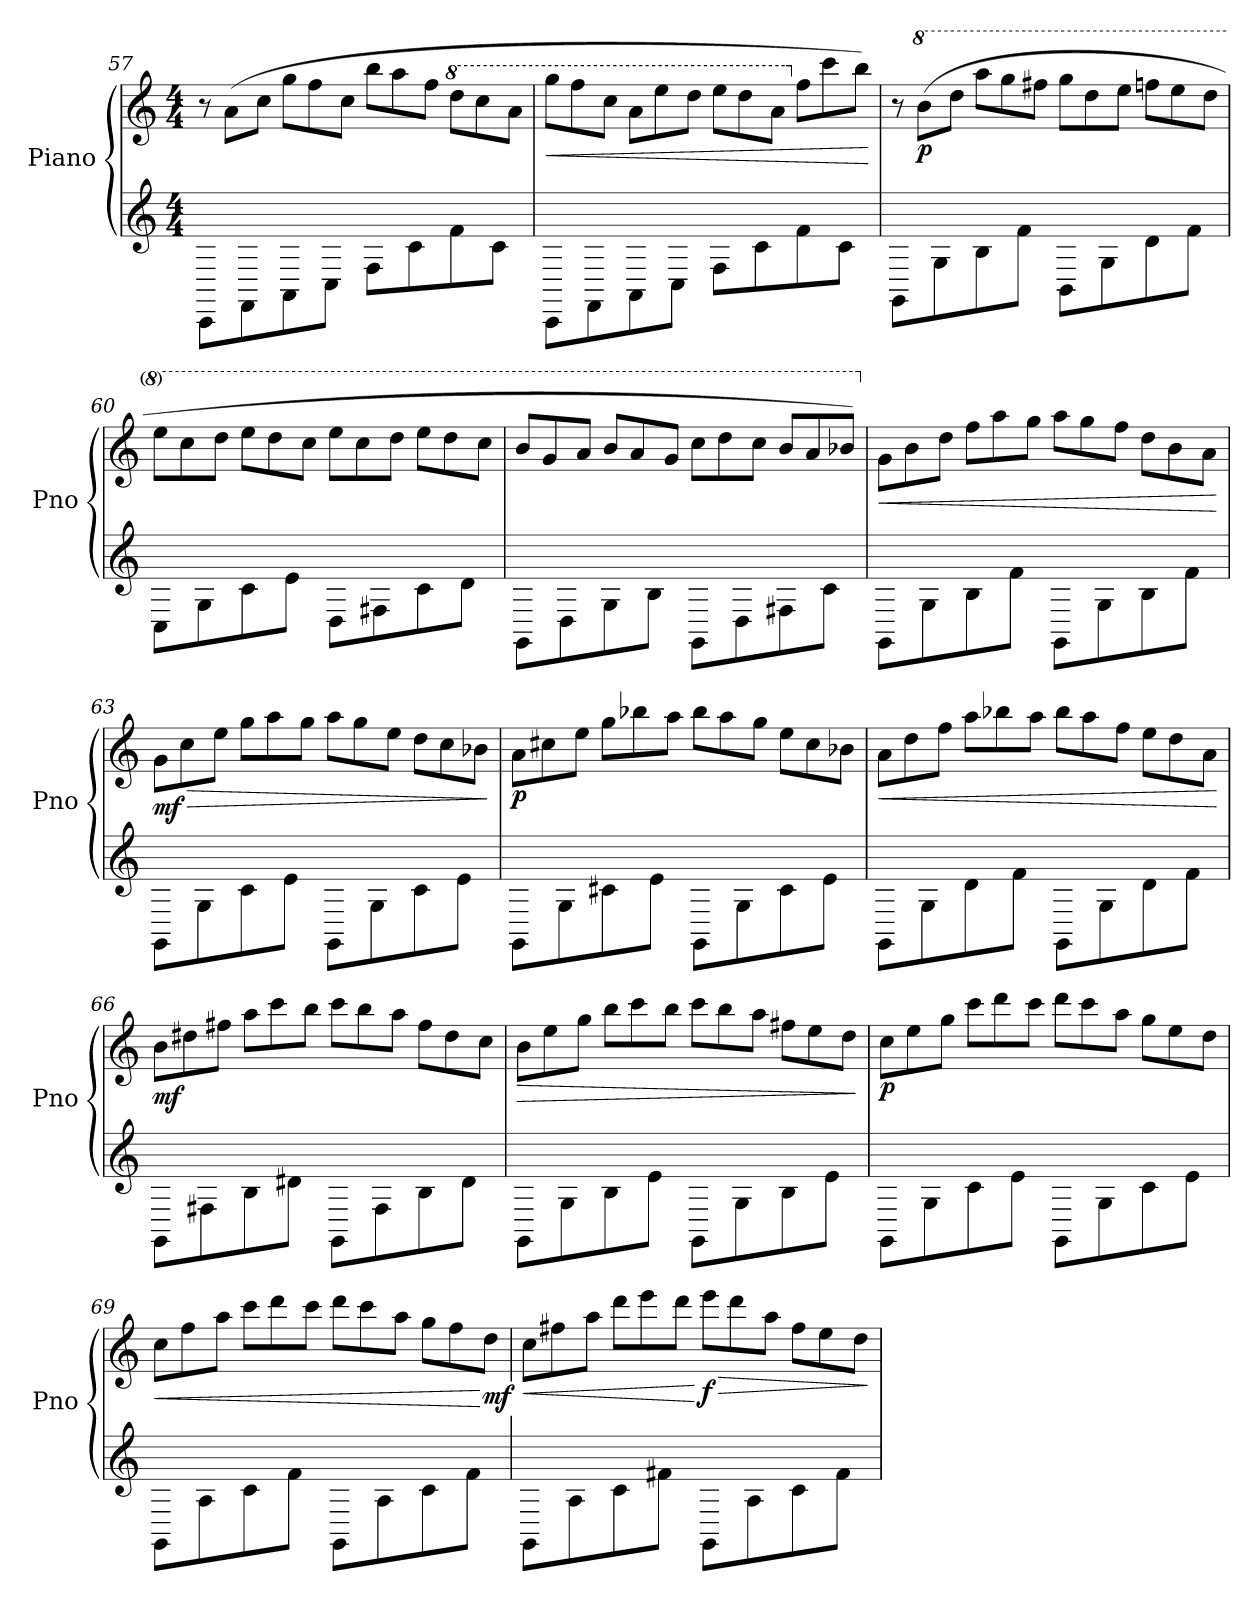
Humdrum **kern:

**kern	**kern	**dynam
*part1	*part1	*part1
*staff2	*staff1	*staff1/2
*I"Piano	*	*
*I'Pno	*	*
*clefG2	*clefG2	*
*k[]	*k[]	*
*M4/4	*M4/4	*
*	*Xtuplet	*
=57	=57	=57
8CC\L	12r	.
.	(>12a\L	.
8FF\	.	.
.	12cc\J	.
8AA\	12gg\L	.
.	12ff\	.
8C\J	.	.
.	12cc\J	.
8F\L	12bb\L	.
.	12aa\	.
8c\	.	.
.	12ff\J	.
*	*8va	*
8f\	12ddd\L	.
*	*8va	*
.	12ccc\	.
8c\J	.	.
.	12aa\J	.
!!LO:LB:g=z
=58	=58	=58
!	!	!LO:HP:b
8CC\L	12ggg\L	<
.	12fff\	.
8FF\	.	.
.	12ccc\J	.
8AA\	12aa\L	.
.	12eee\	.
8C\J	.	.
.	12ddd\J	.
8F\L	12eee\L	.
.	12ddd\	.
8c\	.	.
.	12aa\J	.
*	*X8va	*
*	*X8va	*
8f\	12ff\L	.
.	12ccc\	.
8c\J	.	.
.	12bb\J)	.
.	.	[
=59	=59	=59
8GG\L	12r	.
*	*8va	*
!	!	!LO:DY:b
.	(>12bb\L	p
8G\	.	.
*	*8va	*
.	12ddd\J	.
8B\	12aaa\L	.
.	12ggg\	.
8f\J	.	.
.	12fff#X\J	.
8BB\L	12ggg\L	.
.	12ddd\	.
8G\	.	.
.	12eee\J	.
8d\	12fffn\L	.
.	12eee\	.
8f\J	.	.
.	12ddd\J	.
=60	=60	=60
8C\L	12eee\L	.
.	12ccc\	.
8G\	.	.
.	12ddd\J	.
8c\	12eee\L	.
.	12ddd\	.
8e\J	.	.
.	12ccc\J	.
8D\L	12eee\L	.
.	12ccc\	.
8F#X\	.	.
.	12ddd\J	.
8c\	12eee\L	.
.	12ddd\	.
8d\J	.	.
.	12ccc\J	.
!!LO:LB:g=z
=61	=61	=61
8GG\L	12bb/L	.
.	12gg/	.
8D\	.	.
.	12aa/J	.
8G\	12bb/L	.
.	12aa/	.
8B\J	.	.
.	12gg/J	.
8GG\L	12ccc\L	.
.	12ddd\	.
8D\	.	.
.	12ccc\J	.
8F#X\	12bb/L	.
.	12aa/	.
8c\J	.	.
.	12bb-X/J)	.
=62	=62	=62
*	*X8va	*
*	*X8va	*
!	!	!LO:HP:b
8GG\L	12g\L	<
.	12b\	.
8G\	.	.
.	12dd\J	.
8B\	12ff\L	.
.	12aa\	.
8f\J	.	.
.	12gg\J	.
8GG\L	12aa\L	.
.	12gg\	.
8G\	.	.
.	12ff\J	.
8B\	12dd\L	.
.	12b\	.
8f\J	.	.
.	12a\J	.
.	.	[
=63	=63	=63
!	!	!LO:HP:b
!	!	!LO:DY:n=1:b
8GG\L	12g\L	> mf
.	12cc\	.
8G\	.	.
.	12ee\J	.
8c\	12gg\L	.
.	12aa\	.
8e\J	.	.
.	12gg\J	.
8GG\L	12aa\L	.
.	12gg\	.
8G\	.	.
.	12ee\J	.
8c\	12dd\L	.
.	12cc\	.
8e\J	.	.
.	12b-X\J	.
.	.	]
!!LO:LB:g=z
=64	=64	=64
!	!	!LO:DY:b
8GG\L	12a\L	p
.	12cc#X\	.
8G\	.	.
.	12ee\J	.
8c#X\	12gg\L	.
.	12bb-X\	.
8e\J	.	.
.	12aa\J	.
8GG\L	12bb-\L	.
.	12aa\	.
8G\	.	.
.	12gg\J	.
8c#\	12ee\L	.
.	12cc#\	.
8e\J	.	.
.	12b-X\J	.
=65	=65	=65
!	!	!LO:HP:b
8GG\L	12a\L	<
.	12dd\	.
8G\	.	.
.	12ff\J	.
8d\	12aa\L	.
.	12bb-X\	.
8f\J	.	.
.	12aa\J	.
8GG\L	12bb-\L	.
.	12aa\	.
8G\	.	.
.	12ff\J	.
8d\	12ee\L	.
.	12dd\	.
8f\J	.	.
.	12a\J	.
.	.	[
=66	=66	=66
!	!	!LO:DY:b
8GG\L	12b\L	mf
.	12dd#X\	.
8F#X\	.	.
.	12ff#X\J	.
8B\	12aa\L	.
.	12ccc\	.
8d#X\J	.	.
.	12bb\J	.
8GG\L	12ccc\L	.
.	12bb\	.
8F#\	.	.
.	12aa\J	.
8B\	12ff#\L	.
.	12dd#\	.
8d#\J	.	.
.	12cc\J	.
!!LO:PB:g=z
=67	=67	=67
!	!	!LO:HP:b
8GG\L	12b\L	>
.	12ee\	.
8G\	.	.
.	12gg\J	.
8B\	12bb\L	.
.	12ccc\	.
8e\J	.	.
.	12bb\J	.
8GG\L	12ccc\L	.
.	12bb\	.
8G\	.	.
.	12aa\J	.
8B\	12ff#X\L	.
.	12ee\	.
8e\J	.	.
.	12dd\J	.
.	.	]
=68	=68	=68
!	!	!LO:DY:b
8GG\L	12cc\L	p
.	12ee\	.
8G\	.	.
.	12gg\J	.
8c\	12ccc\L	.
.	12ddd\	.
8e\J	.	.
.	12ccc\J	.
8GG\L	12ddd\L	.
.	12ccc\	.
8G\	.	.
.	12aa\J	.
8c\	12gg\L	.
.	12ee\	.
8e\J	.	.
.	12dd\J	.
=69	=69	=69
!	!	!LO:HP:b
8GG\L	12cc\L	<
.	12ff\	.
8A\	.	.
.	12aa\J	.
8c\	12ccc\L	.
.	12ddd\	.
8f\J	.	.
.	12ccc\J	.
8GG\L	12ddd\L	.
.	12ccc\	.
8A\	.	.
.	12aa\J	.
8c\	12gg\L	.
.	12ff\	.
8f\J	.	.
!	!	!LO:DY:n=1:b
.	12dd\J	[ mf
!!LO:LB:g=z
=70	=70	=70
!	!	!LO:HP:b
8GG\L	12cc\L	<
.	12ff#X\	.
8A\	.	.
.	12aa\J	.
8c\	12ddd\L	.
.	12eee\	.
8f#X\J	.	.
.	12ddd\J	.
!	!	!LO:HP:n=1:b
!	!	!LO:DY:n=1:b
8GG\L	12eee\L	[ > f
.	12ddd\	.
8A\	.	.
.	12aa\J	.
8c\	12ff#\L	.
.	12ee\	.
8f#\J	.	.
.	12dd\J	.
.	.	]
=	=	=
*-	*-	*-
